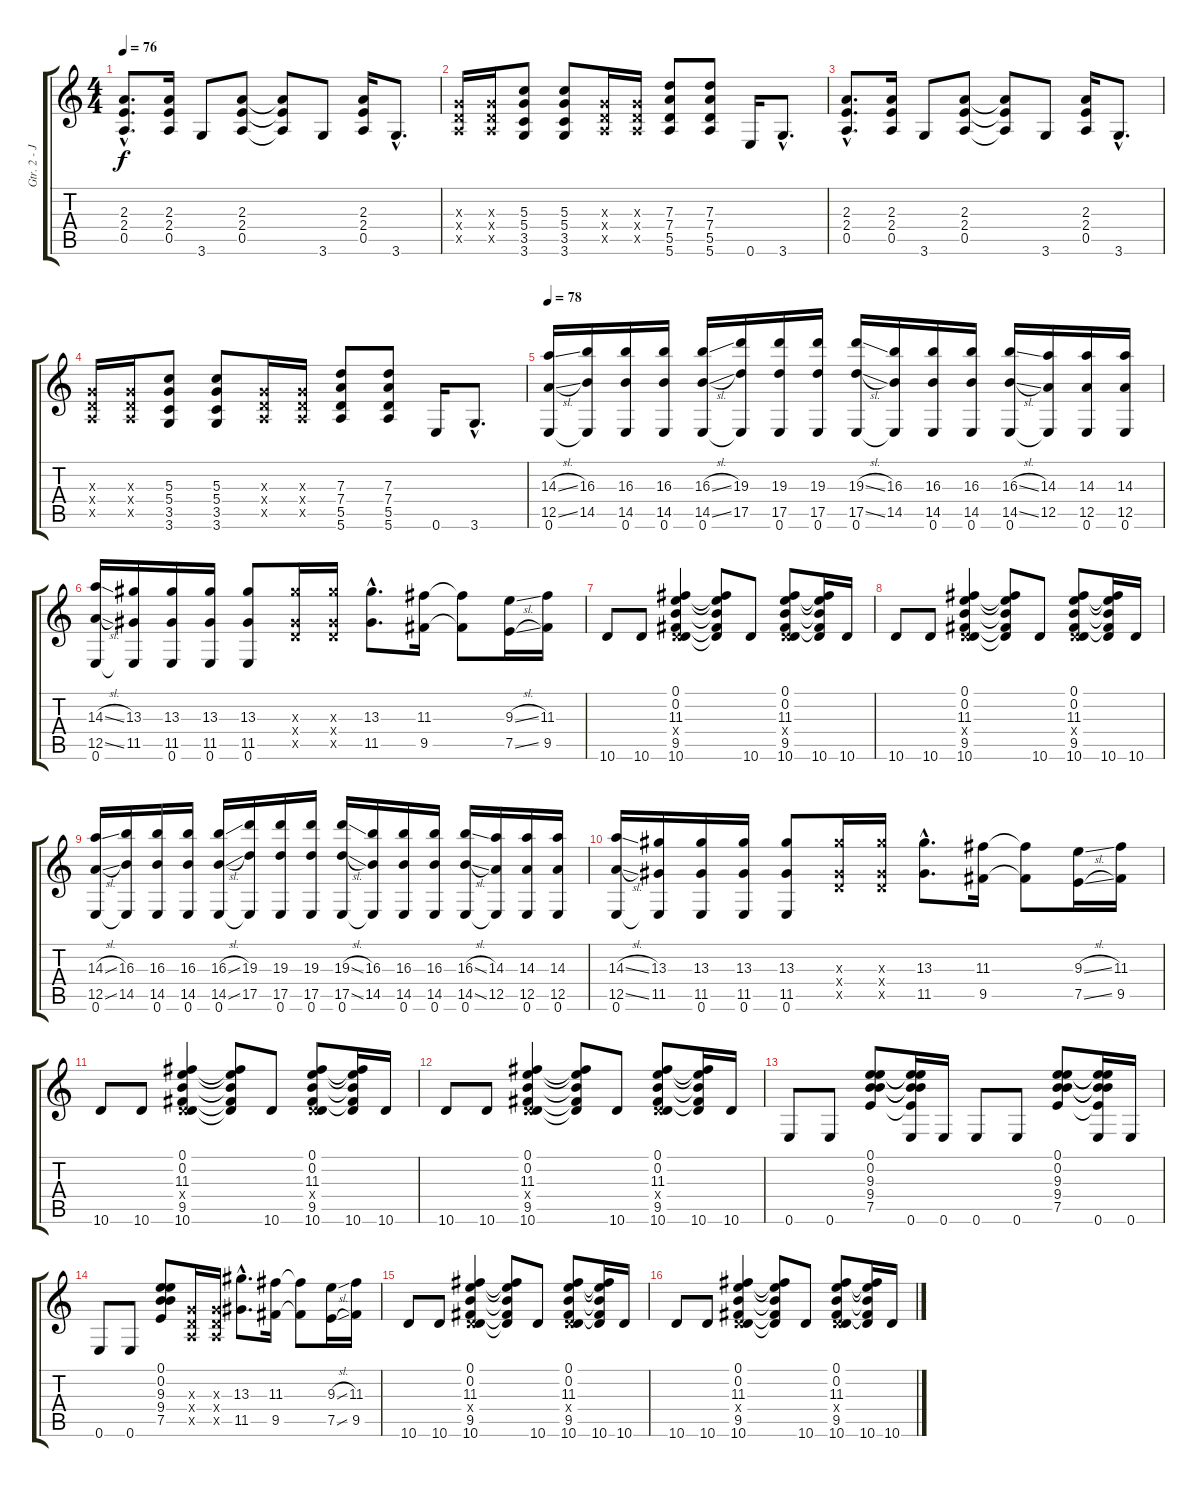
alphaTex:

\track ("Gtr. 2 - James" "Gtr. 2 - J") {instrument electricguitarclean}
\staff {score tabs}
\tuning (E4 B3 G3 D3 A2 E2) {hide}
\ts (4 4)
\tempo 76
\clef g2
\ks c
(2.3{hac} 2.4{hac} 0.5{hac}).8{d dy f} (2.3 2.4 0.5).16 3.6.8 (2.3 2.4 0.5).8 (2.3{t} 2.4{t} 0.5{t}).8 3.6.8 (2.3 2.4 0.5).16 3.6{hac}.8{d} |
(0.3{x} 0.4{x} 0.5{x}).16 (0.3{x} 0.4{x} 0.5{x}).16 (5.3 5.4 3.5 3.6).8 (5.3 5.4 3.5 3.6).8 (0.3{x} 0.4{x} 0.5{x}).16 (0.3{x} 0.4{x} 0.5{x}).16 (7.3 7.4 5.5 5.6).8 (7.3 7.4 5.5 5.6).8 0.6.16 3.6{hac}.8{d} |
(2.3{hac} 2.4{hac} 0.5{hac}).8{d} (2.3 2.4 0.5).16 3.6.8 (2.3 2.4 0.5).8 (2.3{t} 2.4{t} 0.5{t}).8 3.6.8 (2.3 2.4 0.5).16 3.6{hac}.8{d} |
(0.3{x} 0.4{x} 0.5{x}).16 (0.3{x} 0.4{x} 0.5{x}).16 (5.3 5.4 3.5 3.6).8 (5.3 5.4 3.5 3.6).8 (0.3{x} 0.4{x} 0.5{x}).16 (0.3{x} 0.4{x} 0.5{x}).16 (7.3 7.4 5.5 5.6).8 (7.3 7.4 5.5 5.6).8 0.6.16 3.6{hac}.8{d} |
\tempo 78
(14.3{sl} 12.5{sl} 0.6).16 (16.3 14.5 0.6{t}).16 (16.3 14.5 0.6).16 (16.3 14.5 0.6).16 (16.3{sl} 14.5{sl} 0.6).16 (19.3 17.5 0.6{t}).16 (19.3 17.5 0.6).16 (19.3 17.5 0.6).16 (19.3{sl} 17.5{sl} 0.6).16 (16.3 14.5 0.6{t}).16 (16.3 14.5 0.6).16 (16.3 14.5 0.6).16 (16.3{sl} 14.5{sl} 0.6).16 (14.3 12.5 0.6{t}).16 (14.3 12.5 0.6).16 (14.3 12.5 0.6).16 |
(14.3{sl} 12.5{sl} 0.6).16 (13.3 11.5 0.6{t}).16 (13.3 11.5 0.6).16 (13.3 11.5 0.6).16 (13.3 11.5 0.6).8 (13.3{x} 0.4{x} 11.5{x}).16 (13.3{x} 0.4{x} 11.5{x}).16 (13.3{hac} 11.5{hac}).8{d} (11.3 9.5).16 (11.3{t} 9.5{t}).8 (9.3{sl} 7.5{sl}).16 (11.3 9.5).16 |
10.6.8 10.6.8 (0.1 0.2 11.3 0.4{x} 9.5 10.6).4 (0.1{t} 0.2{t} 11.3{t} 9.5{t} 10.6{t}).8 10.6.8 (0.1 0.2 11.3 0.4{x} 9.5 10.6).8 (0.1{t} 0.2{t} 11.3{t} 9.5{t} 10.6).16 10.6.16 |
10.6.8 10.6.8 (0.1 0.2 11.3 0.4{x} 9.5 10.6).4 (0.1{t} 0.2{t} 11.3{t} 9.5{t} 10.6{t}).8 10.6.8 (0.1 0.2 11.3 0.4{x} 9.5 10.6).8 (0.1{t} 0.2{t} 11.3{t} 9.5{t} 10.6).16 10.6.16 |
(14.3{sl} 12.5{sl} 0.6).16 (16.3 14.5 0.6{t}).16 (16.3 14.5 0.6).16 (16.3 14.5 0.6).16 (16.3{sl} 14.5{sl} 0.6).16 (19.3 17.5 0.6{t}).16 (19.3 17.5 0.6).16 (19.3 17.5 0.6).16 (19.3{sl} 17.5{sl} 0.6).16 (16.3 14.5 0.6{t}).16 (16.3 14.5 0.6).16 (16.3 14.5 0.6).16 (16.3{sl} 14.5{sl} 0.6).16 (14.3 12.5 0.6{t}).16 (14.3 12.5 0.6).16 (14.3 12.5 0.6).16 |
(14.3{sl} 12.5{sl} 0.6).16 (13.3 11.5 0.6{t}).16 (13.3 11.5 0.6).16 (13.3 11.5 0.6).16 (13.3 11.5 0.6).8 (13.3{x} 0.4{x} 11.5{x}).16 (13.3{x} 0.4{x} 11.5{x}).16 (13.3{hac} 11.5{hac}).8{d} (11.3 9.5).16 (11.3{t} 9.5{t}).8 (9.3{sl} 7.5{sl}).16 (11.3 9.5).16 |
10.6.8 10.6.8 (0.1 0.2 11.3 0.4{x} 9.5 10.6).4 (0.1{t} 0.2{t} 11.3{t} 9.5{t} 10.6{t}).8 10.6.8 (0.1 0.2 11.3 0.4{x} 9.5 10.6).8 (0.1{t} 0.2{t} 11.3{t} 9.5{t} 10.6).16 10.6.16 |
10.6.8 10.6.8 (0.1 0.2 11.3 0.4{x} 9.5 10.6).4 (0.1{t} 0.2{t} 11.3{t} 9.5{t} 10.6{t}).8 10.6.8 (0.1 0.2 11.3 0.4{x} 9.5 10.6).8 (0.1{t} 0.2{t} 11.3{t} 9.5{t} 10.6).16 10.6.16 |
0.6.8 0.6.8 (0.1 0.2 9.3 9.4 7.5).8 (0.1{t} 0.2{t} 9.3{t} 9.4{t} 7.5{t} 0.6).16 0.6.16 0.6.8 0.6.8 (0.1 0.2 9.3 9.4 7.5).8 (0.1{t} 0.2{t} 9.3{t} 9.4{t} 7.5{t} 0.6).16 0.6.16 |
0.6.8 0.6.8 (0.1 0.2 9.3 9.4 7.5).8 (0.3{x} 0.4{x} 0.5{x}).16 (0.3{x} 0.4{x} 0.5{x}).16 (13.3{hac} 11.5{hac}).8{d} (11.3 9.5).16 (11.3{t} 9.5{t}).8 (9.3{sl} 7.5{sl}).16 (11.3 9.5).16 |
10.6.8 10.6.8 (0.1 0.2 11.3 0.4{x} 9.5 10.6).4 (0.1{t} 0.2{t} 11.3{t} 9.5{t} 10.6{t}).8 10.6.8 (0.1 0.2 11.3 0.4{x} 9.5 10.6).8 (0.1{t} 0.2{t} 11.3{t} 9.5{t} 10.6).16 10.6.16 |
10.6.8 10.6.8 (0.1 0.2 11.3 0.4{x} 9.5 10.6).4 (0.1{t} 0.2{t} 11.3{t} 9.5{t} 10.6{t}).8 10.6.8 (0.1 0.2 11.3 0.4{x} 9.5 10.6).8 (0.1{t} 0.2{t} 11.3{t} 9.5{t} 10.6).16 10.6.16
